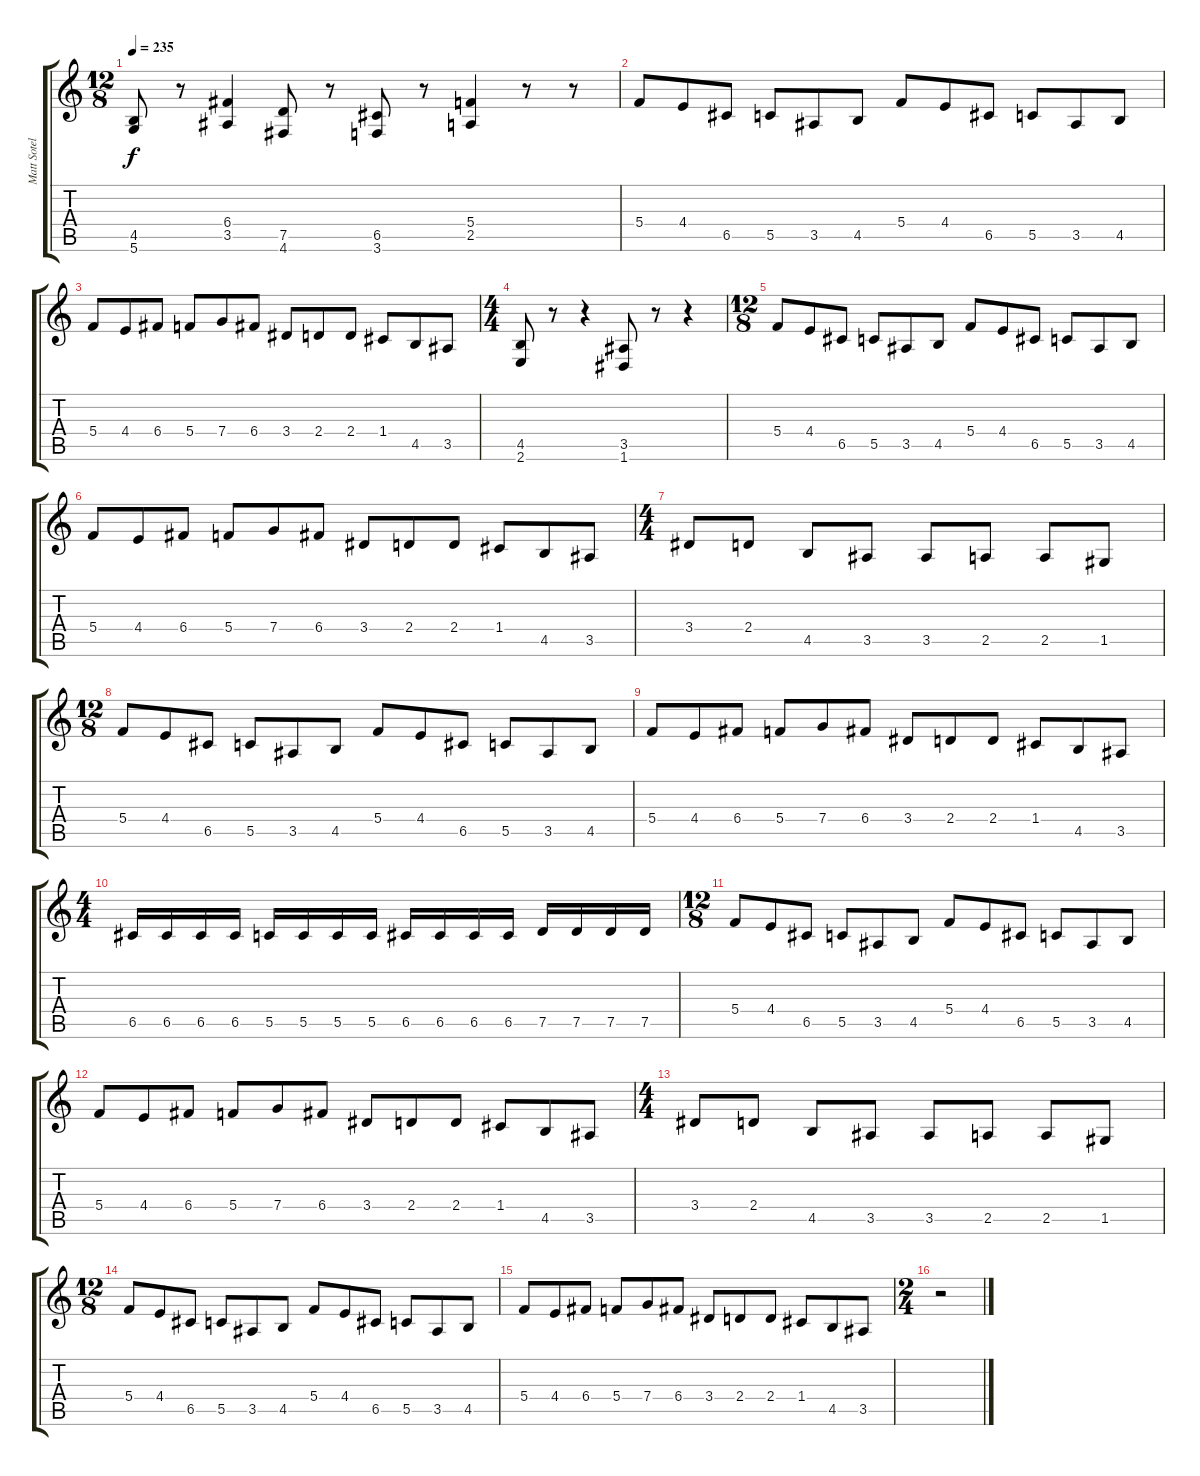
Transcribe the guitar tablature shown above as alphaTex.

\track ("Matt Sotelo (Guitar 1)" "Matt Sotel") {instrument distortionguitar}
\staff {score tabs}
\tuning (D4 A3 F3 C3 G2 D2) {hide}
\ts (12 8)
\tempo 235
\clef g2
\ks c
(4.5 5.6).8{dy f} r.8 (6.4 3.5).4 (7.5 4.6).8 r.8 (6.5 3.6).8 r.8 (5.4 2.5).4 r.8 r.8 |
5.4.8 4.4.8 6.5.8 5.5.8 3.5.8 4.5.8 5.4.8 4.4.8 6.5.8 5.5.8 3.5.8 4.5.8 |
5.4.8 4.4.8 6.4.8 5.4.8 7.4.8 6.4.8 3.4.8 2.4.8 2.4.8 1.4.8 4.5.8 3.5.8 |
\ts (4 4)
(4.5 2.6).8 r.8 r.4 (3.5 1.6).8 r.8 r.4 |
\ts (12 8)
5.4.8 4.4.8 6.5.8 5.5.8 3.5.8 4.5.8 5.4.8 4.4.8 6.5.8 5.5.8 3.5.8 4.5.8 |
5.4.8 4.4.8 6.4.8 5.4.8 7.4.8 6.4.8 3.4.8 2.4.8 2.4.8 1.4.8 4.5.8 3.5.8 |
\ts (4 4)
3.4.8 2.4.8 4.5.8 3.5.8 3.5.8 2.5.8 2.5.8 1.5.8 |
\ts (12 8)
5.4.8 4.4.8 6.5.8 5.5.8 3.5.8 4.5.8 5.4.8 4.4.8 6.5.8 5.5.8 3.5.8 4.5.8 |
5.4.8 4.4.8 6.4.8 5.4.8 7.4.8 6.4.8 3.4.8 2.4.8 2.4.8 1.4.8 4.5.8 3.5.8 |
\ts (4 4)
6.5.16 6.5.16 6.5.16 6.5.16 5.5.16 5.5.16 5.5.16 5.5.16 6.5.16 6.5.16 6.5.16 6.5.16 7.5.16 7.5.16 7.5.16 7.5.16 |
\ts (12 8)
5.4.8 4.4.8 6.5.8 5.5.8 3.5.8 4.5.8 5.4.8 4.4.8 6.5.8 5.5.8 3.5.8 4.5.8 |
5.4.8 4.4.8 6.4.8 5.4.8 7.4.8 6.4.8 3.4.8 2.4.8 2.4.8 1.4.8 4.5.8 3.5.8 |
\ts (4 4)
3.4.8 2.4.8 4.5.8 3.5.8 3.5.8 2.5.8 2.5.8 1.5.8 |
\ts (12 8)
5.4.8 4.4.8 6.5.8 5.5.8 3.5.8 4.5.8 5.4.8 4.4.8 6.5.8 5.5.8 3.5.8 4.5.8 |
5.4.8 4.4.8 6.4.8 5.4.8 7.4.8 6.4.8 3.4.8 2.4.8 2.4.8 1.4.8 4.5.8 3.5.8 |
\ts (2 4)
r.2
